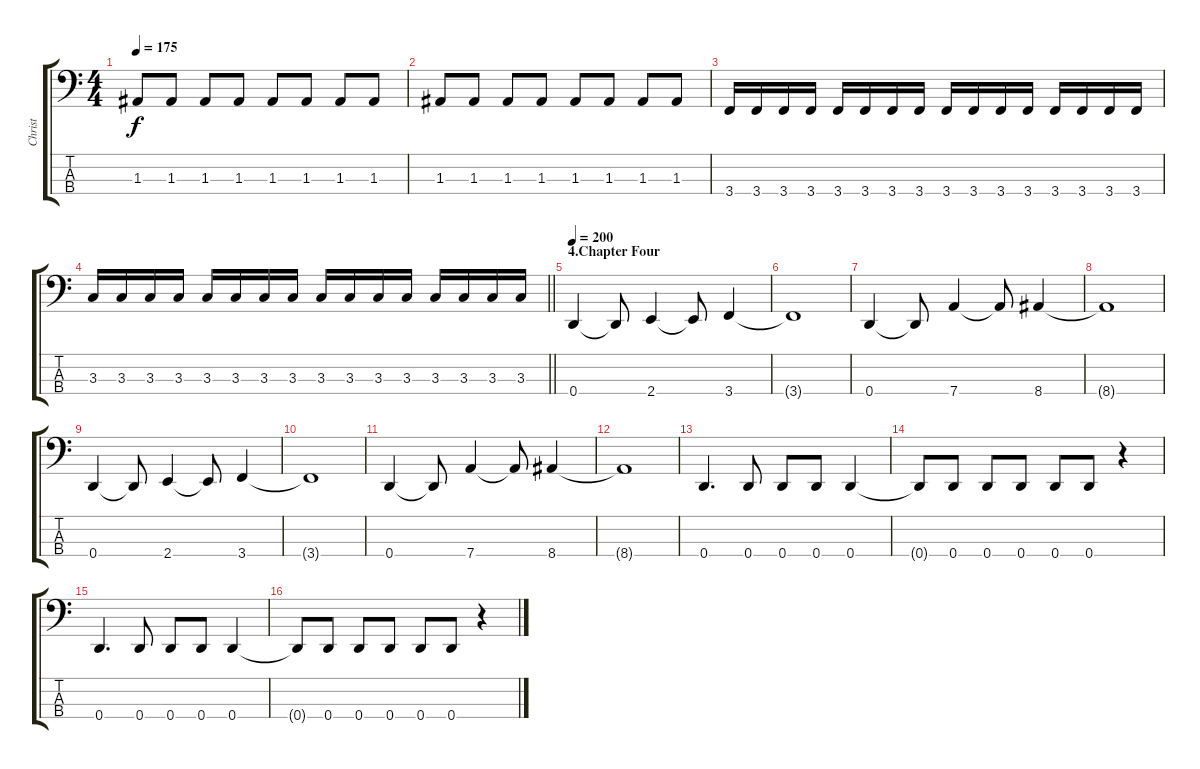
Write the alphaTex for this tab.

\track ("Christ" "Christ") {instrument electricbasspick}
\staff {score tabs}
\tuning (G2 D2 A1 D1) {hide}
\ts (4 4)
\tempo 175
\clef f4
\ks c
1.3.8{dy f} 1.3.8 1.3.8 1.3.8 1.3.8 1.3.8 1.3.8 1.3.8 |
1.3.8 1.3.8 1.3.8 1.3.8 1.3.8 1.3.8 1.3.8 1.3.8 |
3.4.16 3.4.16 3.4.16 3.4.16 3.4.16 3.4.16 3.4.16 3.4.16 3.4.16 3.4.16 3.4.16 3.4.16 3.4.16 3.4.16 3.4.16 3.4.16 |
\barLineRight lightlight
3.3.16 3.3.16 3.3.16 3.3.16 3.3.16 3.3.16 3.3.16 3.3.16 3.3.16 3.3.16 3.3.16 3.3.16 3.3.16 3.3.16 3.3.16 3.3.16 |
\section ("" "4.Chapter Four")
\tempo 200
0.4.4 0.4{t}.8 2.4.4 2.4{t}.8 3.4.4 |
3.4{t}.1 |
0.4.4 0.4{t}.8 7.4.4 7.4{t}.8 8.4.4 |
8.4{t}.1 |
0.4.4 0.4{t}.8 2.4.4 2.4{t}.8 3.4.4 |
3.4{t}.1 |
0.4.4 0.4{t}.8 7.4.4 7.4{t}.8 8.4.4 |
8.4{t}.1 |
0.4.4{d} 0.4.8 0.4.8 0.4.8 0.4.4 |
0.4{t}.8 0.4.8 0.4.8 0.4.8 0.4.8 0.4.8 r.4 |
0.4.4{d} 0.4.8 0.4.8 0.4.8 0.4.4 |
0.4{t}.8 0.4.8 0.4.8 0.4.8 0.4.8 0.4.8 r.4
